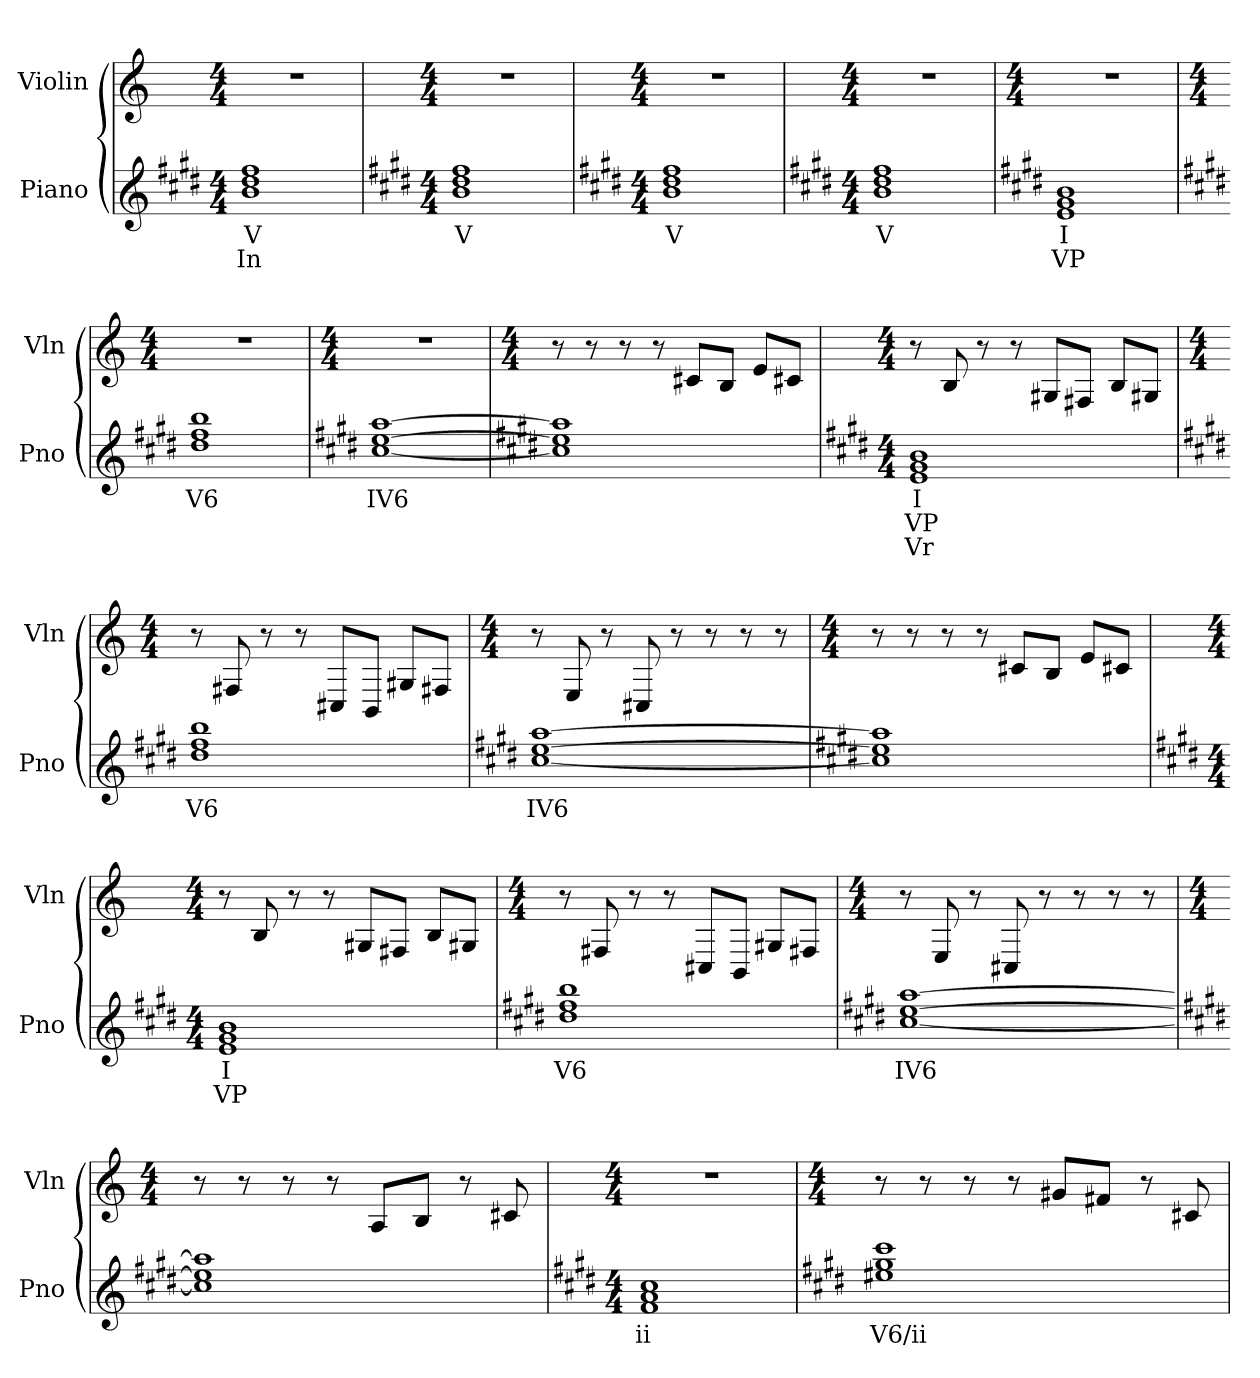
**kern	**text	**text	**text	**kern
*part2	*part2	*part2	*part2	*part1
*staff2	*staff2	*staff2	*staff2	*staff1
*I"Piano	*	*	*	*I"Violin
*I'Pno	*	*	*	*I'Vln
*k[f#c#g#d#]	*	*	*	*
*E:	*	*	*	*
*M4/4	*	*	*	*M4/4
=	=	=	=	=
1b 1dd# 1ff#	V	In	.	1r
=	=	=	=	=
*k[f#c#g#d#]	*	*	*	*
*E:	*	*	*	*
*M4/4	*	*	*	*M4/4
1b 1dd# 1ff#	V	.	.	1r
=	=	=	=	=
*k[f#c#g#d#]	*	*	*	*
*E:	*	*	*	*
*M4/4	*	*	*	*M4/4
1b 1dd# 1ff#	V	.	.	1r
=	=	=	=	=
*k[f#c#g#d#]	*	*	*	*
*E:	*	*	*	*
*M4/4	*	*	*	*M4/4
1b 1dd# 1ff#	V	.	.	1r
=	=	=	=	=
*k[f#c#g#d#]	*	*	*	*
*E:	*	*	*	*
*	*	*	*	*M4/4
1e 1g# 1b	I	VP	.	1r
=	=	=	=	=
*k[f#c#g#d#]	*	*	*	*
*E:	*	*	*	*
*	*	*	*	*M4/4
1dd# 1ff# 1bb	V6	.	.	1r
=	=	=	=	=
*k[f#c#g#d#]	*	*	*	*
*E:	*	*	*	*
*	*	*	*	*M4/4
[1cc# [1ee [1aa	IV6	.	.	1r
=	=	=	=	=
*k[f#c#g#d#]	*	*	*	*
*E:	*	*	*	*
*	*	*	*	*M4/4
1cc#] 1ee] 1aa]	.	.	.	8r
.	.	.	.	8r
.	.	.	.	8r
.	.	.	.	8r
.	.	.	.	8c#XL
.	.	.	.	8BJ
.	.	.	.	8eL
.	.	.	.	8c#XJ
=	=	=	=	=
*k[f#c#g#d#]	*	*	*	*
*E:	*	*	*	*
*M4/4	*	*	*	*M4/4
1e 1g# 1b	I	VP	Vr	8r
.	.	.	.	8B
.	.	.	.	8r
.	.	.	.	8r
.	.	.	.	8G#XL
.	.	.	.	8F#XJ
.	.	.	.	8BL
.	.	.	.	8G#XJ
=	=	=	=	=
*k[f#c#g#d#]	*	*	*	*
*E:	*	*	*	*
*	*	*	*	*M4/4
1dd# 1ff# 1bb	V6	.	.	8r
.	.	.	.	8F#X
.	.	.	.	8r
.	.	.	.	8r
.	.	.	.	8C#XL
.	.	.	.	8BBJ
.	.	.	.	8G#XL
.	.	.	.	8F#XJ
=	=	=	=	=
*k[f#c#g#d#]	*	*	*	*
*E:	*	*	*	*
*	*	*	*	*M4/4
[1cc# [1ee [1aa	IV6	.	.	8r
.	.	.	.	8E
.	.	.	.	8r
.	.	.	.	8C#X
.	.	.	.	8r
.	.	.	.	8r
.	.	.	.	8r
.	.	.	.	8r
=	=	=	=	=
*k[f#c#g#d#]	*	*	*	*
*E:	*	*	*	*
*	*	*	*	*M4/4
1cc#] 1ee] 1aa]	.	.	.	8r
.	.	.	.	8r
.	.	.	.	8r
.	.	.	.	8r
.	.	.	.	8c#XL
.	.	.	.	8BJ
.	.	.	.	8eL
.	.	.	.	8c#XJ
=	=	=	=	=
*k[f#c#g#d#]	*	*	*	*
*E:	*	*	*	*
*M4/4	*	*	*	*M4/4
1e 1g# 1b	I	VP	.	8r
.	.	.	.	8B
.	.	.	.	8r
.	.	.	.	8r
.	.	.	.	8G#XL
.	.	.	.	8F#XJ
.	.	.	.	8BL
.	.	.	.	8G#XJ
=	=	=	=	=
*k[f#c#g#d#]	*	*	*	*
*E:	*	*	*	*
*	*	*	*	*M4/4
1dd# 1ff# 1bb	V6	.	.	8r
.	.	.	.	8F#X
.	.	.	.	8r
.	.	.	.	8r
.	.	.	.	8C#XL
.	.	.	.	8BBJ
.	.	.	.	8G#XL
.	.	.	.	8F#XJ
=	=	=	=	=
*k[f#c#g#d#]	*	*	*	*
*E:	*	*	*	*
*	*	*	*	*M4/4
[1cc# [1ee [1aa	IV6	.	.	8r
.	.	.	.	8E
.	.	.	.	8r
.	.	.	.	8C#X
.	.	.	.	8r
.	.	.	.	8r
.	.	.	.	8r
.	.	.	.	8r
=	=	=	=	=
*k[f#c#g#d#]	*	*	*	*
*E:	*	*	*	*
*	*	*	*	*M4/4
1cc#] 1ee] 1aa]	.	.	.	8r
.	.	.	.	8r
.	.	.	.	8r
.	.	.	.	8r
.	.	.	.	8AL
.	.	.	.	8BJ
.	.	.	.	8r
.	.	.	.	8c#X
=	=	=	=	=
*k[f#c#g#d#]	*	*	*	*
*E:	*	*	*	*
*M4/4	*	*	*	*M4/4
1f# 1a 1cc#	ii	.	.	1r
=	=	=	=	=
*k[f#c#g#d#]	*	*	*	*
*E:	*	*	*	*
*	*	*	*	*M4/4
1ee#X 1gg# 1ccc#	V6/ii	.	.	8r
.	.	.	.	8r
.	.	.	.	8r
.	.	.	.	8r
.	.	.	.	8g#XL
.	.	.	.	8f#XJ
.	.	.	.	8r
.	.	.	.	8c#X
=	=	=	=	=
*-	*-	*-	*-	*-
